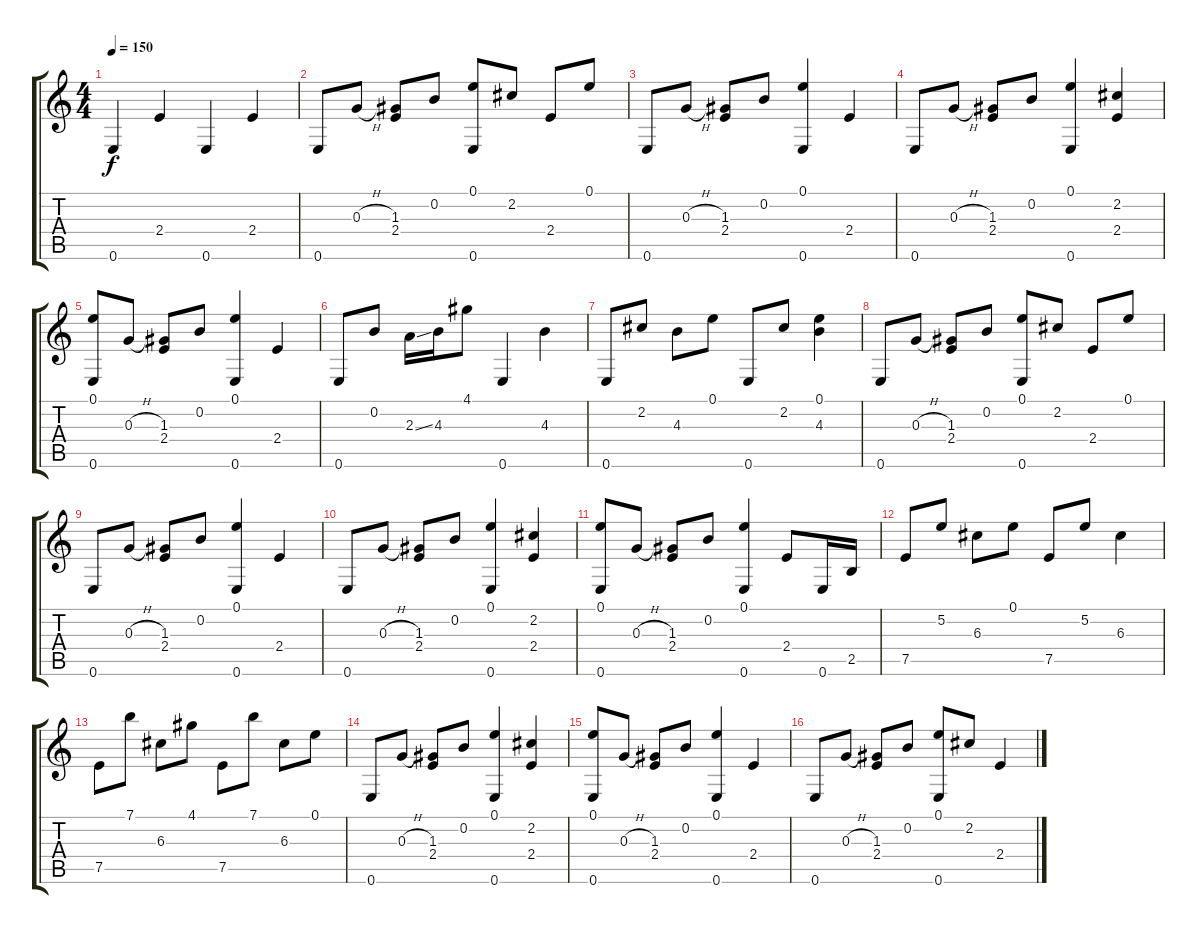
\track "" {instrument acousticguitarnylon}
\staff {score tabs}
\tuning (E4 B3 G3 D3 A2 E2) {hide}
\ts (4 4)
\tempo 150
\clef g2
\ks c
0.6.4{dy f instrument acousticguitarnylon} 2.4.4 0.6.4 2.4.4 |
0.6.8 0.3{h}.8 (1.3 2.4).8 0.2.8 (0.1 0.6).8 2.2.8 2.4.8 0.1.8 |
0.6.8 0.3{h}.8 (1.3 2.4).8 0.2.8 (0.1 0.6).4 2.4.4 |
0.6.8 0.3{h}.8 (1.3 2.4).8 0.2.8 (0.1 0.6).4 (2.2 2.4).4 |
(0.1 0.6).8 0.3{h}.8 (1.3 2.4).8 0.2.8 (0.1 0.6).4 2.4.4 |
0.6.8 0.2.8 2.3{ss}.16 4.3.16 4.1.8 0.6.4 4.3.4 |
0.6.8 2.2.8 4.3.8 0.1.8 0.6.8 2.2.8 (0.1 4.3).4 |
0.6.8 0.3{h}.8 (1.3 2.4).8 0.2.8 (0.1 0.6).8 2.2.8 2.4.8 0.1.8 |
0.6.8 0.3{h}.8 (1.3 2.4).8 0.2.8 (0.1 0.6).4 2.4.4 |
0.6.8 0.3{h}.8 (1.3 2.4).8 0.2.8 (0.1 0.6).4 (2.2 2.4).4 |
(0.1 0.6).8 0.3{h}.8 (1.3 2.4).8 0.2.8 (0.1 0.6).4 2.4.8 0.6.16 2.5.16 |
7.5.8 5.2.8 6.3.8 0.1.8 7.5.8 5.2.8 6.3.4 |
7.5.8 7.1.8 6.3.8 4.1.8 7.5.8 7.1.8 6.3.8 0.1.8 |
0.6.8 0.3{h}.8 (1.3 2.4).8 0.2.8 (0.1 0.6).4 (2.2 2.4).4 |
(0.1 0.6).8 0.3{h}.8 (1.3 2.4).8 0.2.8 (0.1 0.6).4 2.4.4 |
0.6.8 0.3{h}.8 (1.3 2.4).8 0.2.8 (0.1 0.6).8 2.2.8 2.4.4
